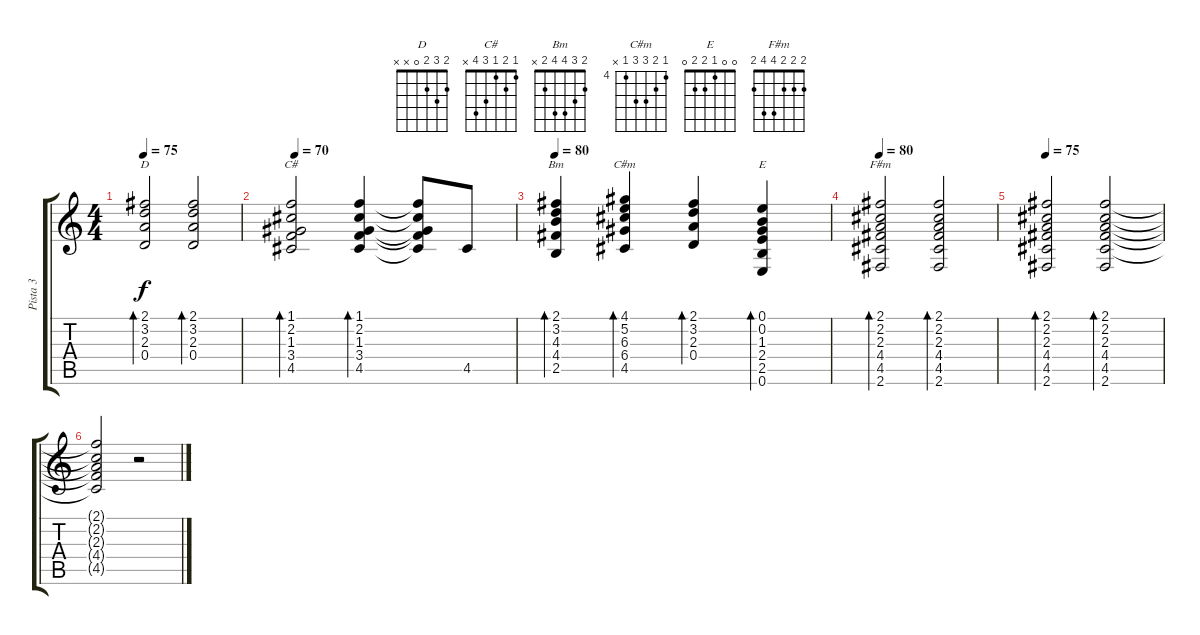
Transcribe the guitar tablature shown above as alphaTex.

\track ("Pista 3" "Pista 3") {instrument acousticguitarnylon}
\staff {score tabs}
\tuning (E4 B3 G3 D3 A2 E2) {hide}
\chord ("D" 2 3 2 0 x x)
\chord ("C#" 1 2 1 3 4 x)
\chord ("Bm" 2 3 4 4 2 x)
\chord ("C#m" 4 5 6 6 4 x) {firstfret 4}
\chord ("E" 0 0 1 2 2 0)
\chord ("F#m" 2 2 2 4 4 2)
\ts (4 4)
\tempo 75
\clef g2
\ks c
(2.1 3.2 2.3 0.4).2{bd 240 ch "D" dy f volume 8 balance 0} (2.1 3.2 2.3 0.4).2{bd 240 volume 8 balance 0} |
\tempo 70
(1.1 2.2 1.3 3.4 4.5).2{bd 240 ch "C#" volume 8 balance 0} (1.1 2.2 1.3 3.4 4.5).4{bd 240 volume 8 balance 0} (1.1{t} 2.2{t} 1.3{t} 3.4{t} 4.5{t}).8 4.5.8{volume 8 balance 0} |
\tempo 80
(2.1 3.2 4.3 4.4 2.5).4{bd 480 ch "Bm" volume 8 balance 0} (4.1 5.2 6.3 6.4 4.5).4{bd 120 ch "C#m" volume 8 balance 0} (2.1 3.2 2.3 0.4).4{bd 120 volume 8 balance 0} (0.1 0.2 1.3 2.4 2.5 0.6).4{bd 120 ch "E" volume 8 balance 0} |
\tempo 80
(2.1 2.2 2.3 4.4 4.5 2.6).2{bd 240 ch "F#m" volume 8 balance 0} (2.1 2.2 2.3 4.4 4.5 2.6).2{bd 240 volume 8 balance 0} |
\tempo 75
(2.1 2.2 2.3 4.4 4.5 2.6).2{bd 240 volume 8 balance 0} (2.1 2.2 2.3 4.4 4.5 2.6).2{bd 240 volume 8 balance 0} |
(2.1{t} 2.2{t} 2.3{t} 4.4{t} 4.5{t}).2 r.2
